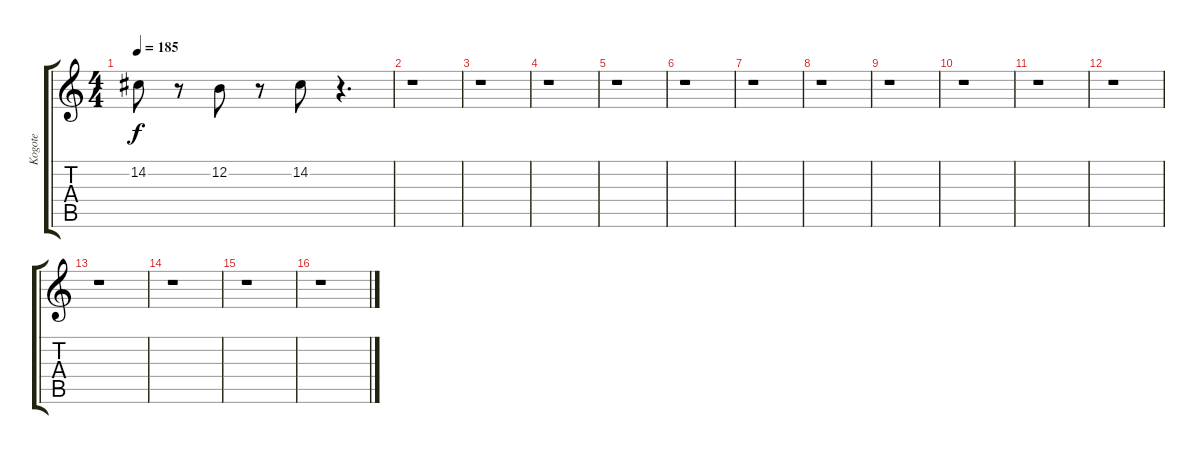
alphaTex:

\track ("Kogote" "Kogote") {instrument drawbarorgan}
\staff {score tabs}
\tuning (E4 B3 G3 D3 A2 E2) {hide}
\ts (4 4)
\tempo 185
\clef g2
\ks c
14.2.8{dy f} r.8 12.2.8 r.8 14.2.8 r.4{d} |
r.1 |
r.1 |
r.1 |
r.1 |
r.1 |
r.1 |
r.1 |
r.1 |
r.1 |
r.1 |
r.1 |
r.1 |
r.1 |
r.1 |
r.1
